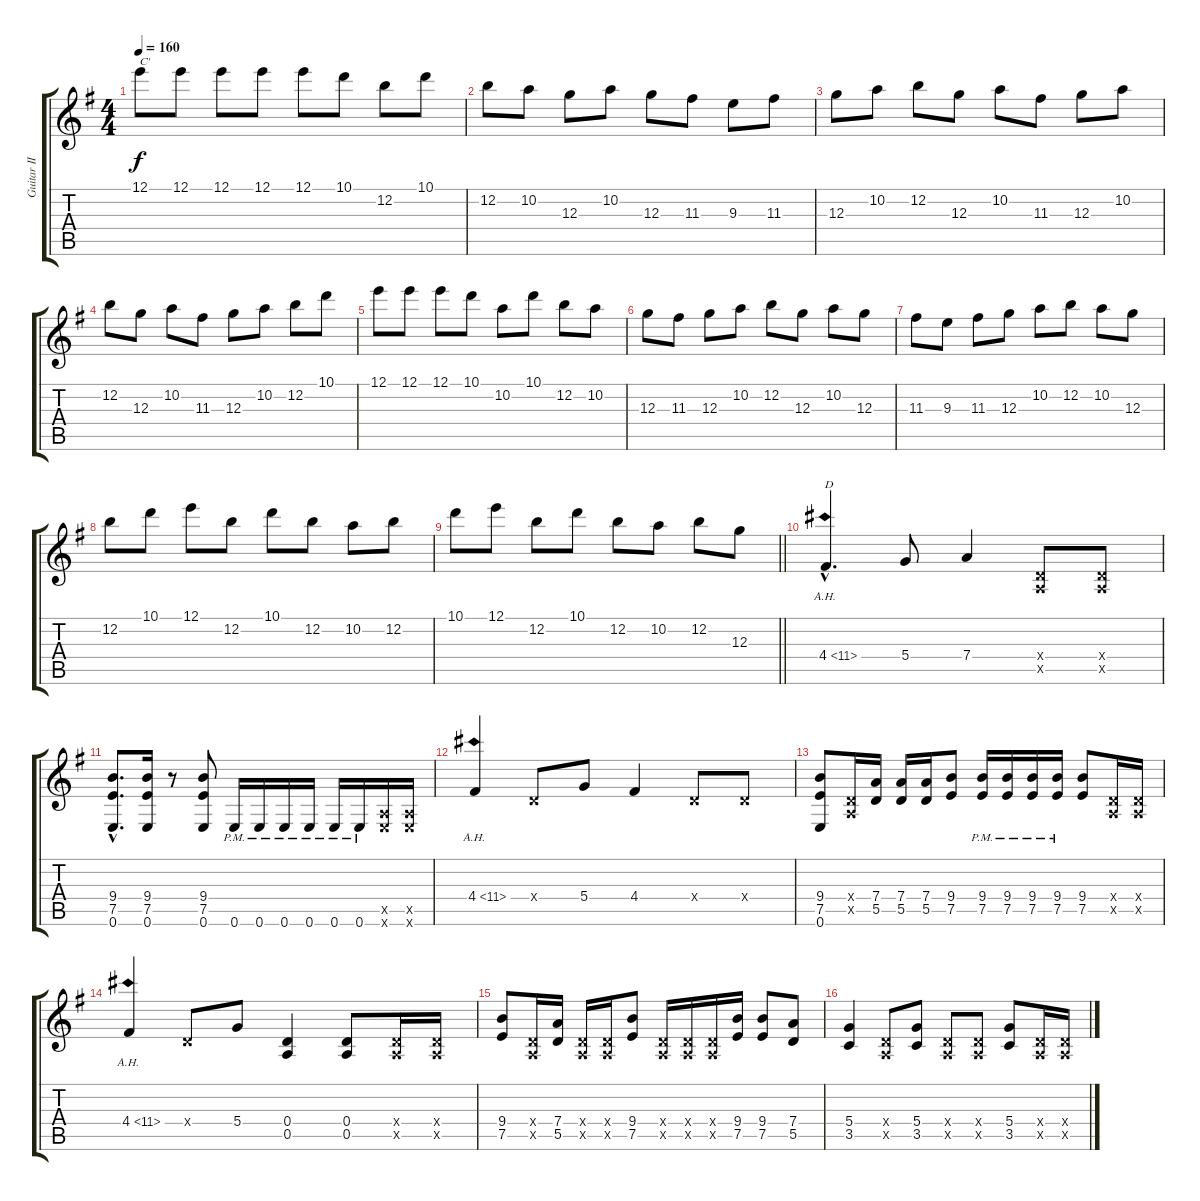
\track ("Guitar II" "Guitar II") {instrument distortionguitar}
\staff {score tabs}
\tuning (E4 B3 G3 D3 A2 E2) {hide}
\ts (4 4)
\tempo 160
\clef g2
\ks g
12.1.8{txt "C'" dy f} 12.1.8 12.1.8 12.1.8 12.1.8 10.1.8 12.2.8 10.1.8 |
12.2.8 10.2.8 12.3.8 10.2.8 12.3.8 11.3.8 9.3.8 11.3.8 |
12.3.8 10.2.8 12.2.8 12.3.8 10.2.8 11.3.8 12.3.8 10.2.8 |
12.2.8 12.3.8 10.2.8 11.3.8 12.3.8 10.2.8 12.2.8 10.1.8 |
12.1.8 12.1.8 12.1.8 10.1.8 10.2.8 10.1.8 12.2.8 10.2.8 |
12.3.8 11.3.8 12.3.8 10.2.8 12.2.8 12.3.8 10.2.8 12.3.8 |
11.3.8 9.3.8 11.3.8 12.3.8 10.2.8 12.2.8 10.2.8 12.3.8 |
12.2.8 10.1.8 12.1.8 12.2.8 10.1.8 12.2.8 10.2.8 12.2.8 |
\barLineRight lightlight
10.1.8 12.1.8 12.2.8 10.1.8 12.2.8 10.2.8 12.2.8 12.3.8 |
4.4{ah 7 hac}.4{d txt "D" instrument distortionguitar} 5.4.8 7.4.4 (0.4{x} 0.5{x}).8 (0.4{x} 0.5{x}).8 |
(9.4{hac} 7.5{hac} 0.6{hac}).8{d} (9.4 7.5 0.6).16 r.8 (9.4 7.5 0.6).8 0.6{pm}.16 0.6{pm}.16 0.6{pm}.16 0.6{pm}.16 0.6{pm}.16 0.6{pm}.16 (0.5{x} 0.6{x}).16 (0.5{x} 0.6{x}).16 |
4.4{ah 7}.4 0.4{x}.8 5.4.8 4.4.4 0.4{x}.8 0.4{x}.8 |
(9.4 7.5 0.6).8 (0.4{x} 0.5{x}).16 (7.4 5.5).16 (7.4 5.5).16 (7.4 5.5).16 (9.4 7.5).8 (9.4{pm} 7.5{pm}).16 (9.4{pm} 7.5{pm}).16 (9.4{pm} 7.5{pm}).16 (9.4{pm} 7.5{pm}).16 (9.4 7.5).8 (0.4{x} 0.5{x}).16 (0.4{x} 0.5{x}).16 |
4.4{ah 7}.4 0.4{x}.8 5.4.8 (0.4 0.5).4 (0.4 0.5).8 (0.4{x} 0.5{x}).16 (0.4{x} 0.5{x}).16 |
(9.4 7.5).8 (0.4{x} 0.5{x}).16 (7.4 5.5).16 (0.4{x} 0.5{x}).16 (0.4{x} 0.5{x}).16 (9.4 7.5).8 (0.4{x} 0.5{x}).16 (0.4{x} 0.5{x}).16 (0.4{x} 0.5{x}).16 (9.4 7.5).16 (9.4 7.5).8 (7.4 5.5).8 |
(5.4 3.5).4 (0.4{x} 0.5{x}).8 (5.4 3.5).8 (0.4{x} 0.5{x}).8 (0.4{x} 0.5{x}).8 (5.4 3.5).8 (0.4{x} 0.5{x}).16 (0.4{x} 0.5{x}).16
